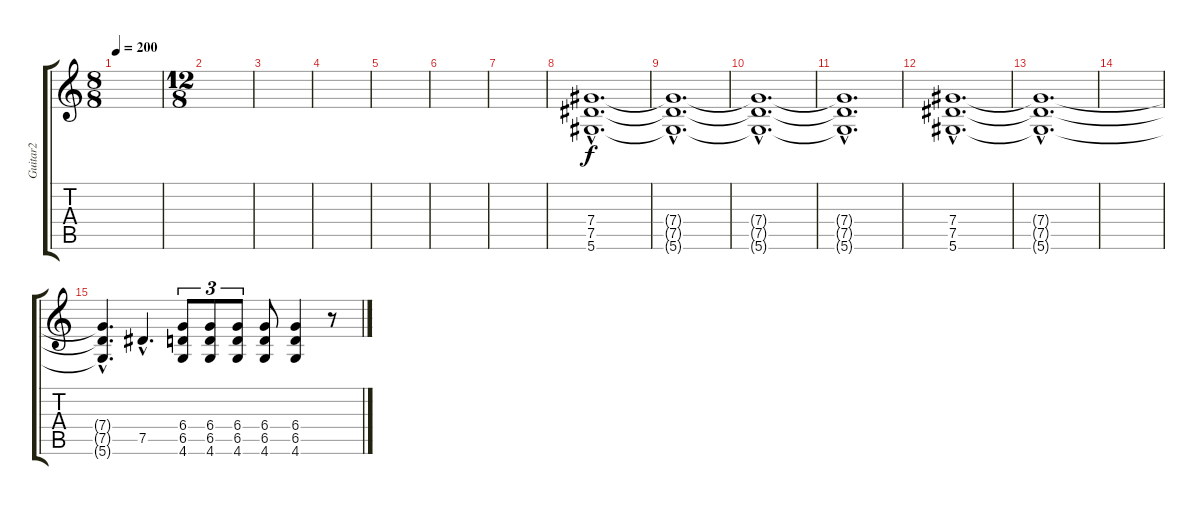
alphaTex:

\track ("Guitar2" "Guitar2") {instrument overdrivenguitar}
\staff {score tabs}
\tuning (Eb4 Bb3 Gb3 Db3 Ab2 Eb2) {hide}
\ts (8 8)
\tempo 200
\clef g2
\ks c
|
\ts (12 8)
|
|
|
|
|
|
(7.4{hac} 7.5{hac} 5.6{hac}).1{d} |
(7.4{hac t} 7.5{hac t} 5.6{hac t}).1{d} |
(7.4{hac t} 7.5{hac t} 5.6{hac t}).1{d} |
(7.4{hac t} 7.5{hac t} 5.6{hac t}).1{d} |
(7.4{hac} 7.5{hac} 5.6{hac}).1{d} |
(7.4{hac t} 7.5{hac t} 5.6{hac t}).1{d} |
|
(7.4{hac t} 7.5{hac t} 5.6{hac t}).4{d} 7.5{hac}.4{d} (6.4 6.5 4.6).8{tu (3 2)} (6.4 6.5 4.6).8{tu (3 2)} (6.4 6.5 4.6).8{tu (3 2)} (6.4 6.5 4.6).8 (6.4 6.5 4.6).4 r.8
